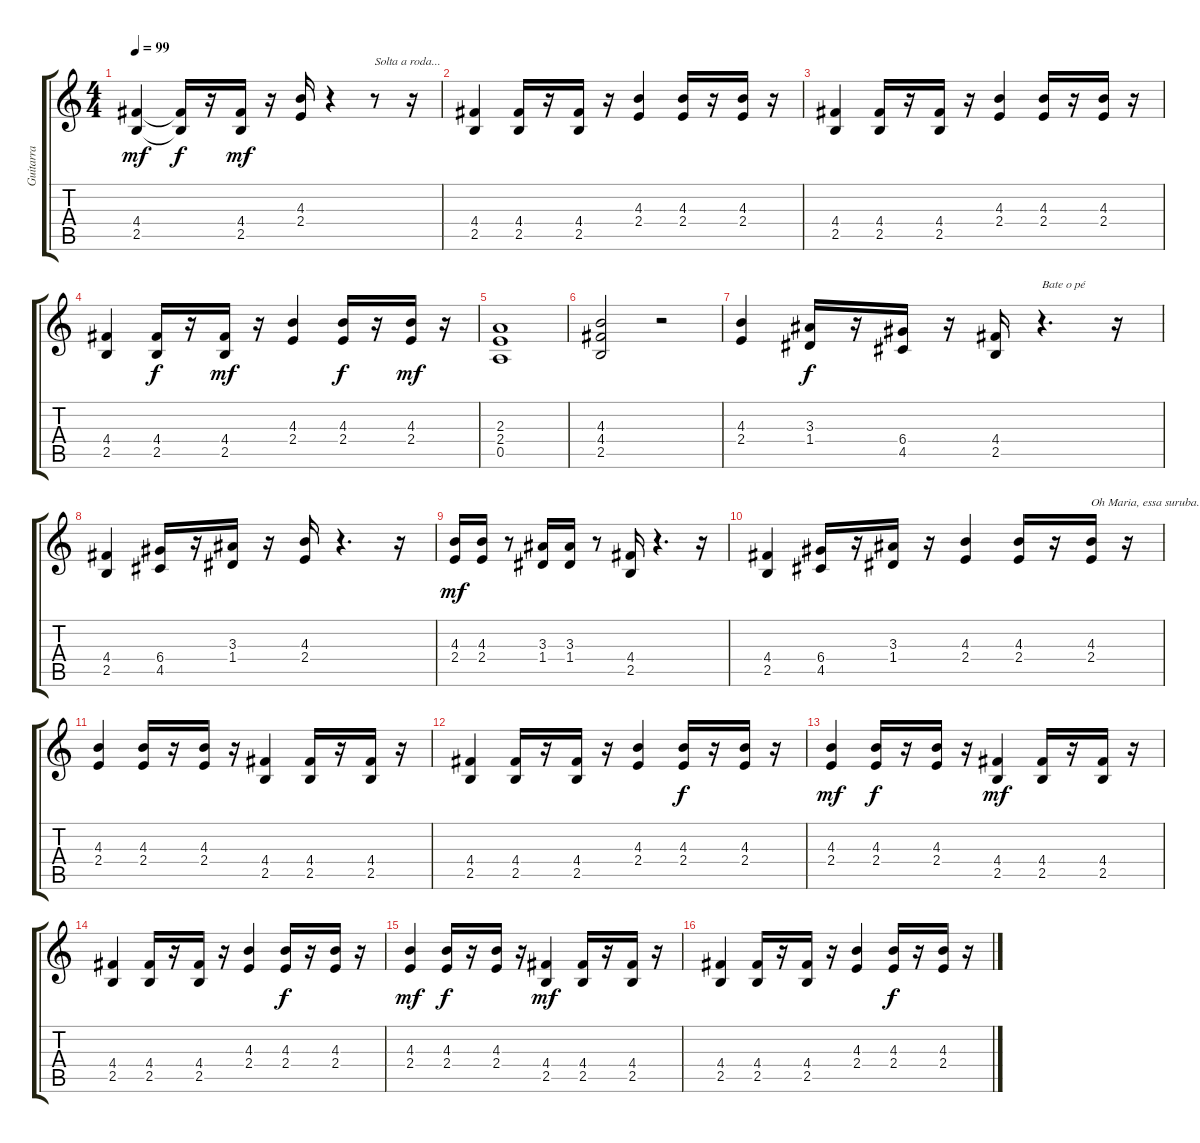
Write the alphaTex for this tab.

\track ("Guitarra" "Guitarra") {instrument overdrivenguitar}
\staff {score tabs}
\tuning (E4 B3 G3 D3 A2 E2) {hide}
\ts (4 4)
\tempo 99
\clef g2
\ks c
(4.4 2.5).4{dy mf} (4.4{t} 2.5{t}).16{dy f} r.16 (4.4 2.5).16{dy mf} r.16 (4.3 2.4).16 r.4 r.8{txt "Solta a roda..."} r.16 |
(4.4 2.5).4 (4.4 2.5).16 r.16 (4.4 2.5).16 r.16 (4.3 2.4).4 (4.3 2.4).16 r.16 (4.3 2.4).16 r.16 |
(4.4 2.5).4 (4.4 2.5).16 r.16 (4.4 2.5).16 r.16 (4.3 2.4).4 (4.3 2.4).16 r.16 (4.3 2.4).16 r.16 |
(4.4 2.5).4 (4.4 2.5).16{dy f} r.16 (4.4 2.5).16{dy mf} r.16 (4.3 2.4).4 (4.3 2.4).16{dy f} r.16 (4.3 2.4).16{dy mf} r.16 |
(2.3 2.4 0.5).1 |
(4.3 4.4 2.5).2 r.2 |
(4.3 2.4).4 (3.3 1.4).16{dy f} r.16 (6.4 4.5).16 r.16 (4.4 2.5).16 r.4{d txt "Bate o pé"} r.16 |
(4.4 2.5).4 (6.4 4.5).16 r.16 (3.3 1.4).16 r.16 (4.3 2.4).16 r.4{d} r.16 |
(4.3 2.4).16{dy mf} (4.3 2.4).16 r.8 (3.3 1.4).16 (3.3 1.4).16 r.8 (4.4 2.5).16 r.4{d} r.16 |
(4.4 2.5).4 (6.4 4.5).16 r.16 (3.3 1.4).16 r.16 (4.3 2.4).4 (4.3 2.4).16 r.16 (4.3 2.4).16{txt "Oh Maria, essa suruba..."} r.16 |
(4.3 2.4).4 (4.3 2.4).16 r.16 (4.3 2.4).16 r.16 (4.4 2.5).4 (4.4 2.5).16 r.16 (4.4 2.5).16 r.16 |
(4.4 2.5).4 (4.4 2.5).16 r.16 (4.4 2.5).16 r.16 (4.3 2.4).4 (4.3 2.4).16{dy f} r.16 (4.3 2.4).16 r.16 |
(4.3 2.4).4{dy mf} (4.3 2.4).16{dy f} r.16 (4.3 2.4).16 r.16 (4.4 2.5).4{dy mf} (4.4 2.5).16 r.16 (4.4 2.5).16 r.16 |
(4.4 2.5).4 (4.4 2.5).16 r.16 (4.4 2.5).16 r.16 (4.3 2.4).4 (4.3 2.4).16{dy f} r.16 (4.3 2.4).16 r.16 |
(4.3 2.4).4{dy mf} (4.3 2.4).16{dy f} r.16 (4.3 2.4).16 r.16 (4.4 2.5).4{dy mf} (4.4 2.5).16 r.16 (4.4 2.5).16 r.16 |
(4.4 2.5).4 (4.4 2.5).16 r.16 (4.4 2.5).16 r.16 (4.3 2.4).4 (4.3 2.4).16{dy f} r.16 (4.3 2.4).16 r.16
